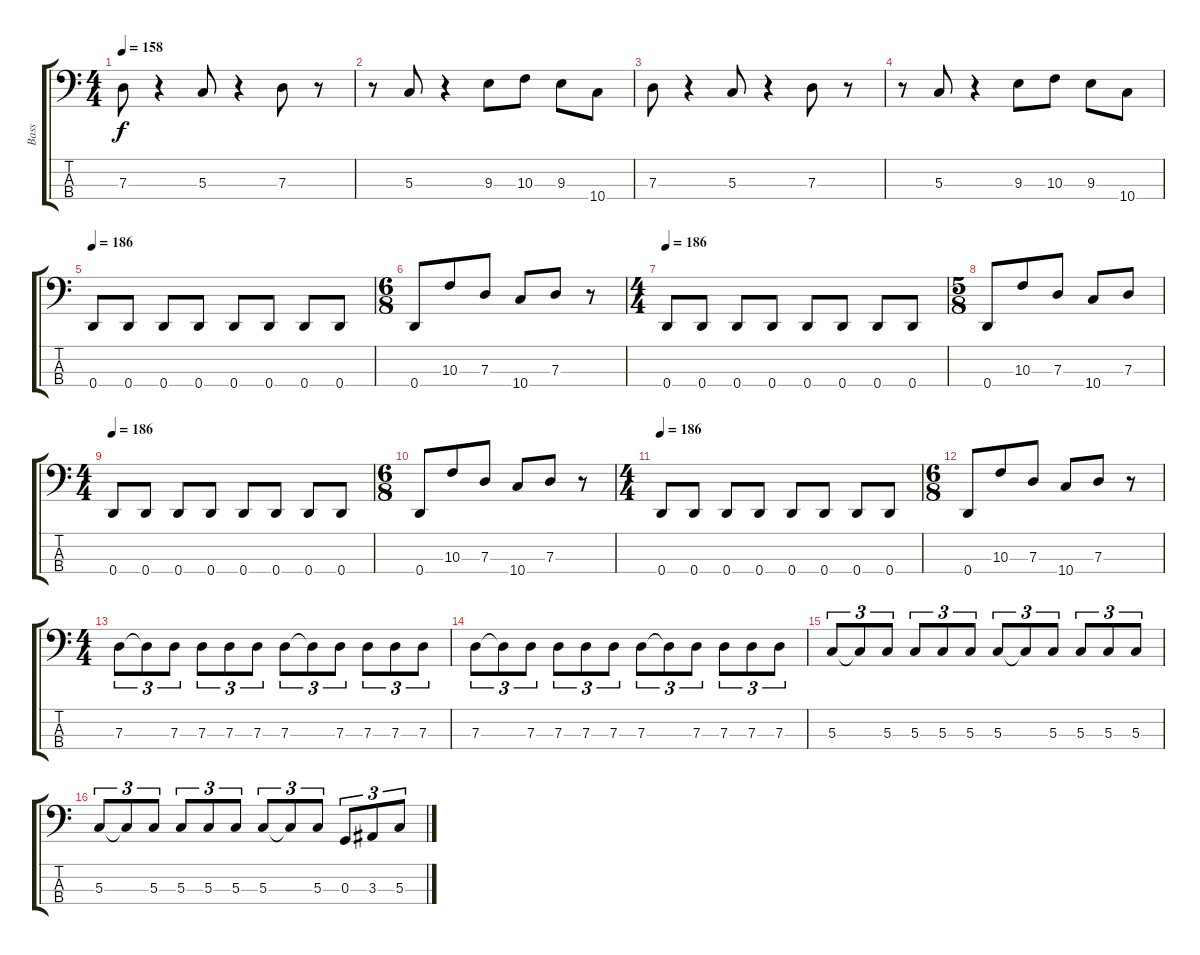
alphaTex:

\track ("Bass" "Bass") {instrument electricbasspick}
\staff {score tabs}
\tuning (F2 C2 G1 D1) {hide}
\ts (4 4)
\tempo 158
\clef f4
\ks c
7.3.8{dy f instrument electricbasspick} r.4 5.3.8 r.4 7.3.8 r.8 |
r.8 5.3.8 r.4 9.3.8 10.3.8 9.3.8 10.4.8 |
7.3.8 r.4 5.3.8 r.4 7.3.8 r.8 |
r.8 5.3.8 r.4 9.3.8 10.3.8 9.3.8 10.4.8 |
\tempo 186
0.4.8 0.4.8 0.4.8 0.4.8 0.4.8 0.4.8 0.4.8 0.4.8 |
\ts (6 8)
0.4.8 10.3.8 7.3.8 10.4.8 7.3.8 r.8 |
\ts (4 4)
\tempo 186
0.4.8 0.4.8 0.4.8 0.4.8 0.4.8 0.4.8 0.4.8 0.4.8 |
\ts (5 8)
0.4.8 10.3.8 7.3.8 10.4.8 7.3.8 |
\ts (4 4)
\tempo 186
0.4.8 0.4.8 0.4.8 0.4.8 0.4.8 0.4.8 0.4.8 0.4.8 |
\ts (6 8)
0.4.8 10.3.8 7.3.8 10.4.8 7.3.8 r.8 |
\ts (4 4)
\tempo 186
0.4.8 0.4.8 0.4.8 0.4.8 0.4.8 0.4.8 0.4.8 0.4.8 |
\ts (6 8)
0.4.8 10.3.8 7.3.8 10.4.8 7.3.8 r.8 |
\ts (4 4)
7.3.8{tu (3 2)} 7.3{t}.8{tu (3 2)} 7.3.8{tu (3 2)} 7.3.8{tu (3 2)} 7.3.8{tu (3 2)} 7.3.8{tu (3 2)} 7.3.8{tu (3 2)} 7.3{t}.8{tu (3 2)} 7.3.8{tu (3 2)} 7.3.8{tu (3 2)} 7.3.8{tu (3 2)} 7.3.8{tu (3 2)} |
7.3.8{tu (3 2)} 7.3{t}.8{tu (3 2)} 7.3.8{tu (3 2)} 7.3.8{tu (3 2)} 7.3.8{tu (3 2)} 7.3.8{tu (3 2)} 7.3.8{tu (3 2)} 7.3{t}.8{tu (3 2)} 7.3.8{tu (3 2)} 7.3.8{tu (3 2)} 7.3.8{tu (3 2)} 7.3.8{tu (3 2)} |
5.3.8{tu (3 2)} 5.3{t}.8{tu (3 2)} 5.3.8{tu (3 2)} 5.3.8{tu (3 2)} 5.3.8{tu (3 2)} 5.3.8{tu (3 2)} 5.3.8{tu (3 2)} 5.3{t}.8{tu (3 2)} 5.3.8{tu (3 2)} 5.3.8{tu (3 2)} 5.3.8{tu (3 2)} 5.3.8{tu (3 2)} |
5.3.8{tu (3 2)} 5.3{t}.8{tu (3 2)} 5.3.8{tu (3 2)} 5.3.8{tu (3 2)} 5.3.8{tu (3 2)} 5.3.8{tu (3 2)} 5.3.8{tu (3 2)} 5.3{t}.8{tu (3 2)} 5.3.8{tu (3 2)} 0.3.8{tu (3 2)} 3.3.8{tu (3 2)} 5.3.8{tu (3 2)}
